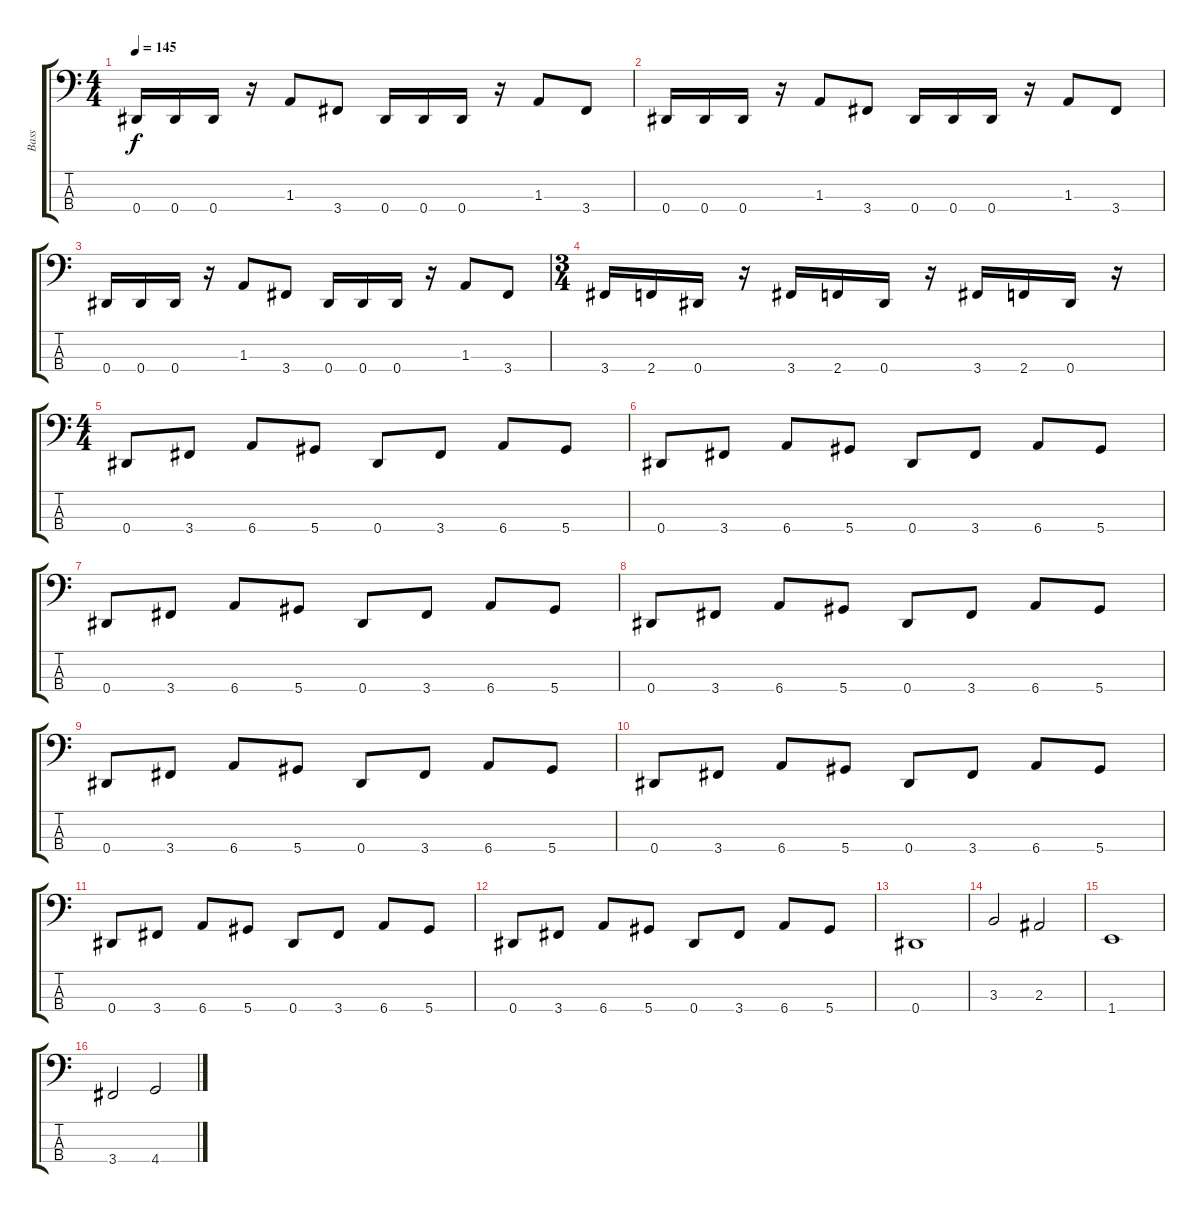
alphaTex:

\track ("Bass" "Bass") {instrument electricbasspick}
\staff {score tabs}
\tuning (Gb2 Db2 Ab1 Eb1) {hide}
\ts (4 4)
\tempo 145
\clef f4
\ks c
0.4.16{dy f instrument electricbasspick} 0.4.16 0.4.16 r.16 1.3.8 3.4.8 0.4.16 0.4.16 0.4.16 r.16 1.3.8 3.4.8 |
0.4.16 0.4.16 0.4.16 r.16 1.3.8 3.4.8 0.4.16 0.4.16 0.4.16 r.16 1.3.8 3.4.8 |
0.4.16 0.4.16 0.4.16 r.16 1.3.8 3.4.8 0.4.16 0.4.16 0.4.16 r.16 1.3.8 3.4.8 |
\ts (3 4)
3.4.16 2.4.16 0.4.16 r.16 3.4.16 2.4.16 0.4.16 r.16 3.4.16 2.4.16 0.4.16 r.16 |
\ts (4 4)
0.4.8 3.4.8 6.4.8 5.4.8 0.4.8 3.4.8 6.4.8 5.4.8 |
0.4.8 3.4.8 6.4.8 5.4.8 0.4.8 3.4.8 6.4.8 5.4.8 |
0.4.8 3.4.8 6.4.8 5.4.8 0.4.8 3.4.8 6.4.8 5.4.8 |
0.4.8 3.4.8 6.4.8 5.4.8 0.4.8 3.4.8 6.4.8 5.4.8 |
0.4.8 3.4.8 6.4.8 5.4.8 0.4.8 3.4.8 6.4.8 5.4.8 |
0.4.8 3.4.8 6.4.8 5.4.8 0.4.8 3.4.8 6.4.8 5.4.8 |
0.4.8 3.4.8 6.4.8 5.4.8 0.4.8 3.4.8 6.4.8 5.4.8 |
0.4.8 3.4.8 6.4.8 5.4.8 0.4.8 3.4.8 6.4.8 5.4.8 |
0.4.1 |
3.3.2 2.3.2 |
1.4.1 |
3.4.2 4.4.2
